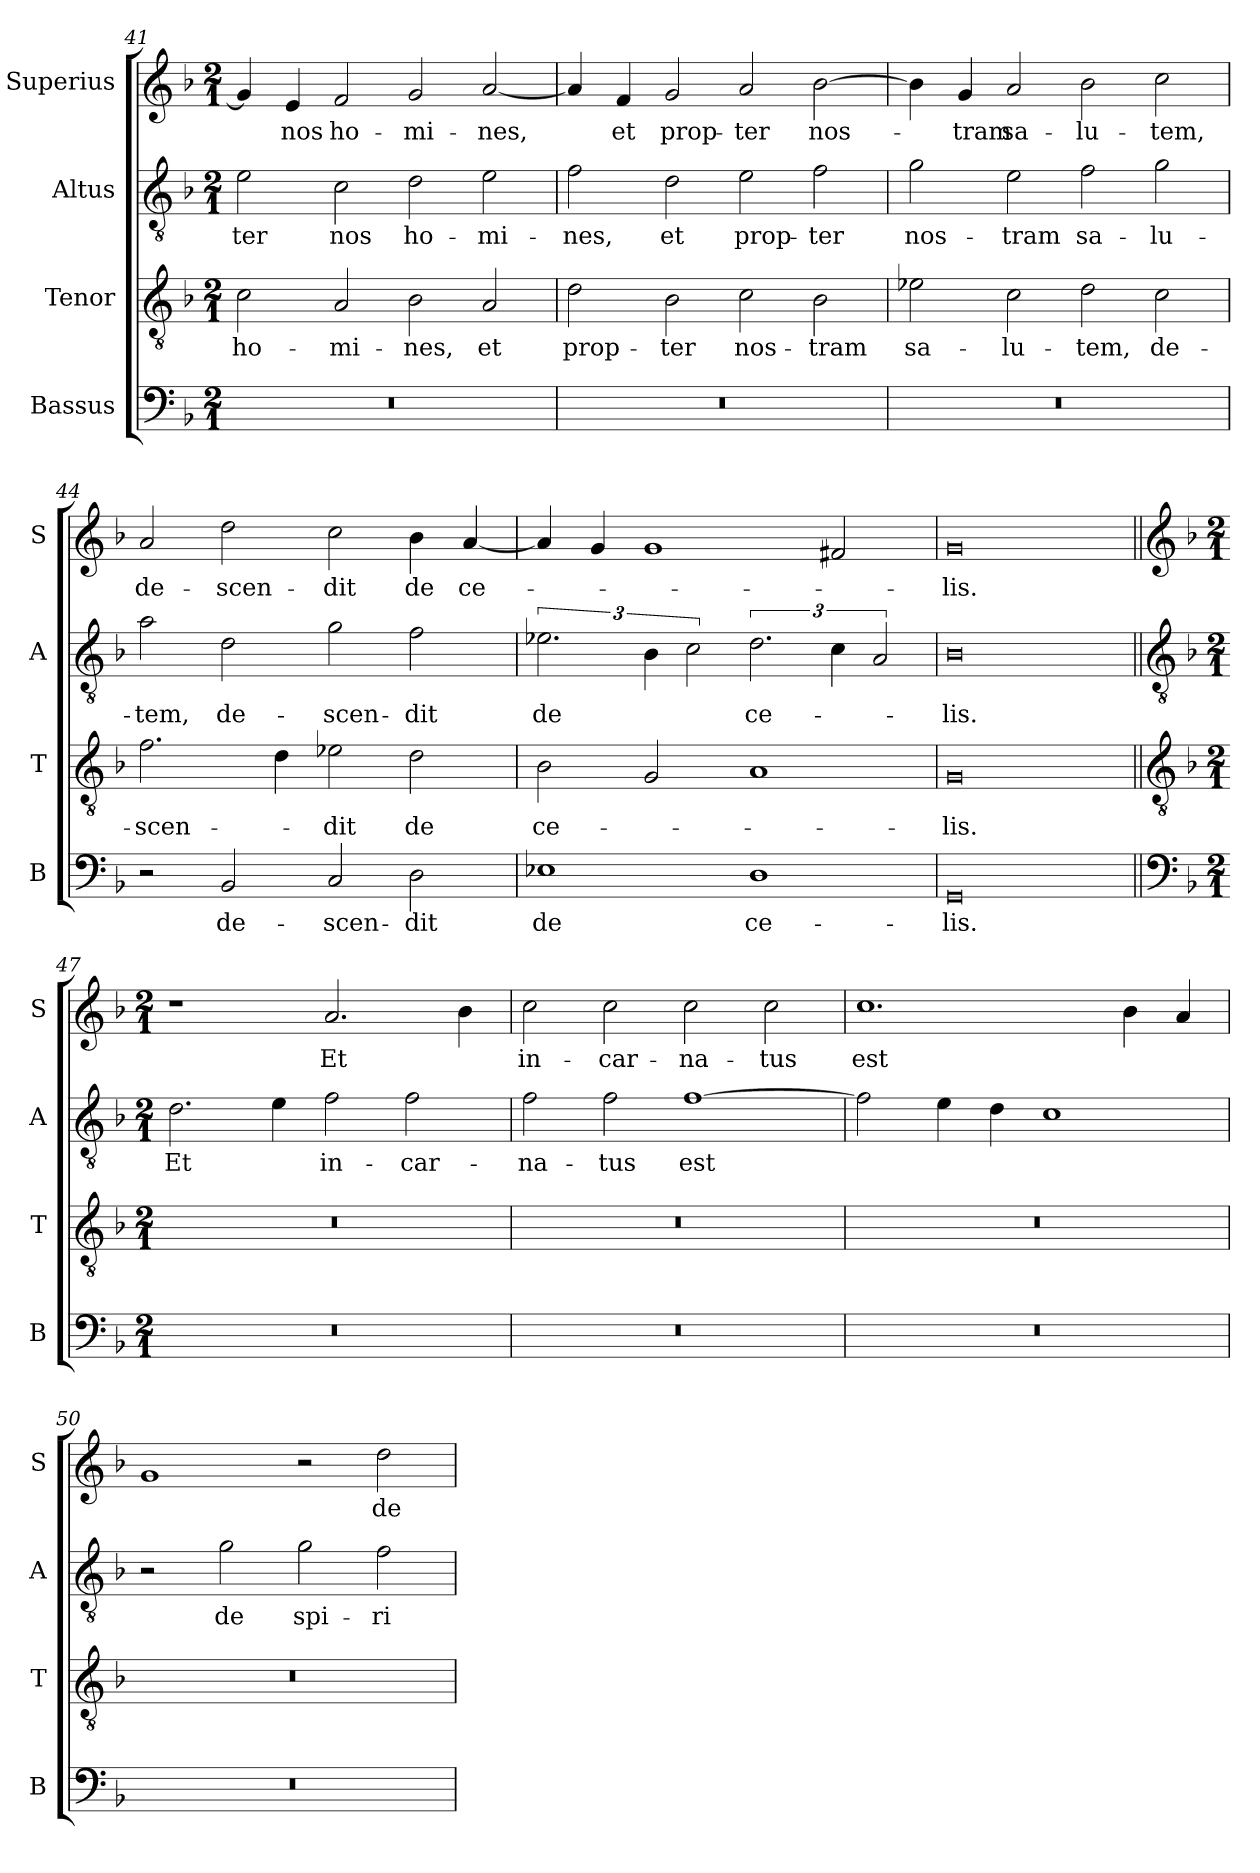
**kern	**text	**kern	**text	**kern	**text	**kern	**text
*part4	*part4	*part3	*part3	*part2	*part2	*part1	*part1
*staff4	*staff4	*staff3	*staff3	*staff2	*staff2	*staff1	*staff1
*I"Bassus	*	*I"Tenor	*	*I"Altus	*	*I"Superius	*
*I'B	*	*I'T	*	*I'A	*	*I'S	*
*clefF4	*	*clefGv2	*	*clefGv2	*	*clefG2	*
*k[b-]	*	*k[b-]	*	*k[b-]	*	*k[b-]	*
*M2/1	*	*M2/1	*	*M2/1	*	*M2/1	*
=41	=41	=41	=41	=41	=41	=41	=41
0r	.	2c\	ho-	2e\	-ter	4g/]	.
.	.	.	.	.	.	4e/	nos
.	.	2A/	-mi-	2c\	nos	2f/	ho-
.	.	2B-\	-nes,	2d\	ho-	2g/	-mi-
.	.	2A/	et	2e\	-mi-	[2a/	-nes,
=42	=42	=42	=42	=42	=42	=42	=42
0r	.	2d\	prop-	2f\	-nes,	4a/]	.
.	.	.	.	.	.	4f/	et
.	.	2B-\	-ter	2d\	et	2g/	prop-
.	.	2c\	nos-	2e\	prop-	2a/	-ter
.	.	2B-\	-tram	2f\	-ter	[2b-\	nos-
=43	=43	=43	=43	=43	=43	=43	=43
0r	.	2e-X\	sa-	2g\	nos-	4b-\]	.
.	.	.	.	.	.	4g/	-tram
.	.	2c\	-lu-	2e\	-tram	2a/	sa-
.	.	2d\	-tem,	2f\	sa-	2b-\	-lu-
.	.	2c\	de-	2g\	-lu-	2cc\	-tem,
=44	=44	=44	=44	=44	=44	=44	=44
2r	.	2.f\	-scen-	2a\	-tem,	2a/	de-
2BB-/	de-	.	.	2d\	de-	2dd\	-scen-
.	.	4d\	.	.	.	.	.
2C/	-scen-	2e-X\	-dit	2g\	-scen-	2cc\	-dit
2D\	-dit	2d\	de	2f\	-dit	4b-\	de
.	.	.	.	.	.	[4a/	ce-
=45	=45	=45	=45	=45	=45	=45	=45
1E-X	de	2B-\	ce-	3.e-X\	de	4a/]	.
.	.	.	.	.	.	4g/	.
.	.	2G/	.	6B-\	.	1g	.
.	.	.	.	3c\	.	.	.
1D	ce-	1A	.	3.d\	ce-	.	.
.	.	.	.	6c\	.	2f#X/	.
.	.	.	.	3A/	.	.	.
=46	=46	=46	=46	=46	=46	=46	=46
0GG	-lis.	0G	-lis.	0B-	-lis.	0g	-lis.
!!LO:LB:g=z
=47||	=47||	=47||	=47||	=47||	=47||	=47||	=47||
*clefF4	*	*clefGv2	*	*clefGv2	*	*clefG2	*
*k[b-]	*	*k[b-]	*	*k[b-]	*	*k[b-]	*
*M2/1	*	*M2/1	*	*M2/1	*	*M2/1	*
0r	.	0r	.	2.d\	Et	1r	.
.	.	.	.	4e\	.	.	.
.	.	.	.	2f\	in-	2.a/	Et
.	.	.	.	2f\	-car-	.	.
.	.	.	.	.	.	4b-\	.
=48	=48	=48	=48	=48	=48	=48	=48
0r	.	0r	.	2f\	-na-	2cc\	in-
.	.	.	.	2f\	-tus	2cc\	-car-
.	.	.	.	[1f	est	2cc\	-na-
.	.	.	.	.	.	2cc\	-tus
=49	=49	=49	=49	=49	=49	=49	=49
0r	.	0r	.	2f\]	.	1.cc	est
.	.	.	.	4e\	.	.	.
.	.	.	.	4d\	.	.	.
.	.	.	.	1c	.	.	.
.	.	.	.	.	.	4b-\	.
.	.	.	.	.	.	4a/	.
=50	=50	=50	=50	=50	=50	=50	=50
0r	.	0r	.	2r	.	1g	.
.	.	.	.	2g\	de	.	.
.	.	.	.	2g\	spi-	2r	.
.	.	.	.	2f\	-ri-	2dd\	de
=	=	=	=	=	=	=	=
*-	*-	*-	*-	*-	*-	*-	*-
